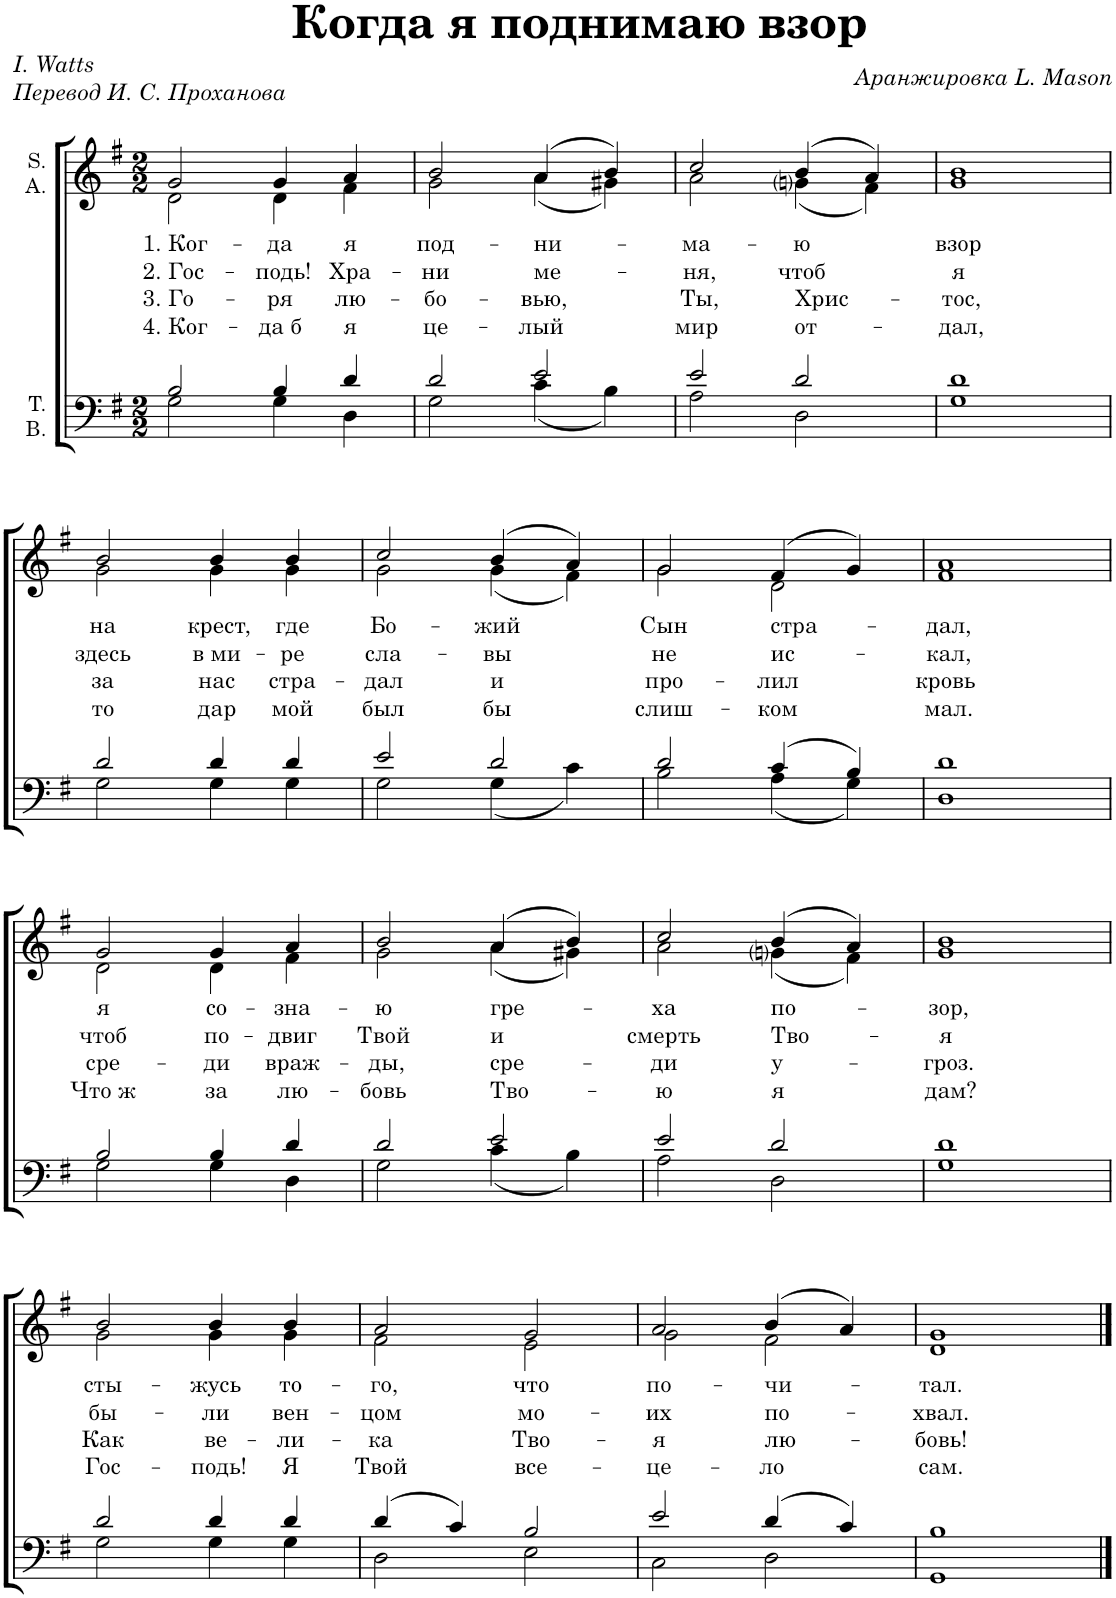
**kern	**kern	**text	**text	**text	**text
*part2	*part1	*part1	*part1	*part1	*part1
*staff2	*staff1	*staff1	*staff1	*staff1	*staff1
*I"T. B.	*I"S. A.	*	*	*	*
*clefF4	*clefG2	*	*	*	*
*k[f#]	*k[f#]	*	*	*	*
*G:	*G:	*	*	*	*
*M2/2	*M2/2	*	*	*	*
=1	=1	=1	=1	=1	=1
*^	*	*	*	*	*
!	!	!	!LO:LY:b	!LO:LY:b	!LO:LY:b	!LO:LY:b
*	*	*^	*	*	*	*
2B/	2G\	2g/	2d\	1. Ког-	2. Гос-	3. Го-	4. Ког-
!	!	!	!	!LO:LY:b	!LO:LY:b	!LO:LY:b	!LO:LY:b
4B/	4G\	4g/	4d\	-да	-подь!	-ря	-да б
!	!	!	!	!LO:LY:b	!LO:LY:b	!LO:LY:b	!LO:LY:b
4d/	4D\	4a/	4f#\	я	Хра-	лю-	я
=2	=2	=2	=2	=2	=2	=2	=2
!	!	!	!	!LO:LY:b	!LO:LY:b	!LO:LY:b	!LO:LY:b
2d/	2G\	2b/	2g\	под-	-ни	-бо-	це-
!	!	!	!	!LO:LY:b	!LO:LY:b	!LO:LY:b	!LO:LY:b
2e/	(4c\	(4a/	(4a\	-ни-	ме-	-вью,	-лый
.	4B\)	4b/)	4g#X\)	.	.	.	.
=3	=3	=3	=3	=3	=3	=3	=3
!	!	!	!	!LO:LY:b	!LO:LY:b	!LO:LY:b	!LO:LY:b
2e/	2A\	2cc/	2a\	-ма-	-ня,	Ты,	мир
!	!	!	!	!LO:LY:b	!LO:LY:b	!LO:LY:b	!LO:LY:b
2d/	2D\	(4b/	(4gni\	-ю	чтоб	Хрис-	от-
.	.	4a/)	4f#\)	.	.	.	.
*v	*v	*	*	*	*	*	*
=4	=4	=4	=4	=4	=4	=4
!	!	!	!LO:LY:b	!LO:LY:b	!LO:LY:b	!LO:LY:b
*	*v	*v	*	*	*	*
1G 1d	1g 1b	взор	я	-тос,	-дал,
!!LO:LB:g=z
=5	=5	=5	=5	=5	=5
*^	*	*	*	*	*
!	!	!	!LO:LY:b	!LO:LY:b	!LO:LY:b	!LO:LY:b
*	*	*^	*	*	*	*
2d/	2G\	2b/	2g\	на	здесь	за	то
!	!	!	!	!LO:LY:b	!LO:LY:b	!LO:LY:b	!LO:LY:b
4d/	4G\	4b/	4g\	крест,	в ми-	нас	дар
!	!	!	!	!LO:LY:b	!LO:LY:b	!LO:LY:b	!LO:LY:b
4d/	4G\	4b/	4g\	где	-ре	стра-	мой
=6	=6	=6	=6	=6	=6	=6	=6
!	!	!	!	!LO:LY:b	!LO:LY:b	!LO:LY:b	!LO:LY:b
2e/	2G\	2cc/	2g\	Бо-	сла-	-дал	был
!	!	!	!	!LO:LY:b	!LO:LY:b	!LO:LY:b	!LO:LY:b
2d/	(4G\	(4b/	(4g\	-жий	-вы	и	бы
.	4c\)	4a/)	4f#\)	.	.	.	.
=7	=7	=7	=7	=7	=7	=7	=7
!	!	!	!	!LO:LY:b	!LO:LY:b	!LO:LY:b	!LO:LY:b
2d/	2B\	2g/	2g\	Сын	не	про-	слиш-
!	!	!	!	!LO:LY:b	!LO:LY:b	!LO:LY:b	!LO:LY:b
(4c/	(4A\	(4f#/	2d\	стра-	ис-	-лил	-ком
4B/)	4G\)	4g/)	.	.	.	.	.
*	*	*v	*v	*	*	*	*
=8	=8	=8	=8	=8	=8	=8
!	!	!	!LO:LY:b	!LO:LY:b	!LO:LY:b	!LO:LY:b
*v	*v	*	*	*	*	*
1D 1d	1f# 1a	-дал,	-кал,	кровь	мал.
!!LO:LB:g=z
=9	=9	=9	=9	=9	=9
*^	*	*	*	*	*
!	!	!	!LO:LY:b	!LO:LY:b	!LO:LY:b	!LO:LY:b
*	*	*^	*	*	*	*
2B/	2G\	2g/	2d\	я	чтоб	сре-	Что ж
!	!	!	!	!LO:LY:b	!LO:LY:b	!LO:LY:b	!LO:LY:b
4B/	4G\	4g/	4d\	со-	по-	-ди	за
!	!	!	!	!LO:LY:b	!LO:LY:b	!LO:LY:b	!LO:LY:b
4d/	4D\	4a/	4f#\	-зна-	-двиг	враж-	лю-
=10	=10	=10	=10	=10	=10	=10	=10
!	!	!	!	!LO:LY:b	!LO:LY:b	!LO:LY:b	!LO:LY:b
2d/	2G\	2b/	2g\	-ю	Твой	-ды,	-бовь
!	!	!	!	!LO:LY:b	!LO:LY:b	!LO:LY:b	!LO:LY:b
2e/	(4c\	(4a/	(4a\	гре-	и	сре-	Тво-
.	4B\)	4b/)	4g#X\)	.	.	.	.
=11	=11	=11	=11	=11	=11	=11	=11
!	!	!	!	!LO:LY:b	!LO:LY:b	!LO:LY:b	!LO:LY:b
2e/	2A\	2cc/	2a\	-ха	смерть	-ди	-ю
!	!	!	!	!LO:LY:b	!LO:LY:b	!LO:LY:b	!LO:LY:b
2d/	2D\	(4b/	(4gni\	по-	Тво-	у-	я
.	.	4a/)	4f#\)	.	.	.	.
*v	*v	*	*	*	*	*	*
=12	=12	=12	=12	=12	=12	=12
!	!	!	!LO:LY:b	!LO:LY:b	!LO:LY:b	!LO:LY:b
*	*v	*v	*	*	*	*
1G 1d	1g 1b	-зор,	-я	-гроз.	дам?
!!LO:LB:g=z
=13	=13	=13	=13	=13	=13
*^	*	*	*	*	*
!	!	!	!LO:LY:b	!LO:LY:b	!LO:LY:b	!LO:LY:b
*	*	*^	*	*	*	*
2d/	2G\	2b/	2g\	сты-	бы-	Как	Гос-
!	!	!	!	!LO:LY:b	!LO:LY:b	!LO:LY:b	!LO:LY:b
4d/	4G\	4b/	4g\	-жусь	-ли	ве-	-подь!
!	!	!	!	!LO:LY:b	!LO:LY:b	!LO:LY:b	!LO:LY:b
4d/	4G\	4b/	4g\	то-	вен-	-ли-	Я
=14	=14	=14	=14	=14	=14	=14	=14
!	!	!	!	!LO:LY:b	!LO:LY:b	!LO:LY:b	!LO:LY:b
(4d/	2D\	2a/	2f#\	-го,	-цом	-ка	Твой
4c/)	.	.	.	.	.	.	.
!	!	!	!	!LO:LY:b	!LO:LY:b	!LO:LY:b	!LO:LY:b
2B/	2E\	2g/	2e\	что	мо-	Тво-	все-
=15	=15	=15	=15	=15	=15	=15	=15
!	!	!	!	!LO:LY:b	!LO:LY:b	!LO:LY:b	!LO:LY:b
2e/	2C\	2a/	2g\	по-	-их	-я	-це-
!	!	!	!	!LO:LY:b	!LO:LY:b	!LO:LY:b	!LO:LY:b
(4d/	2D\	(4b/	2f#\	-чи-	по-	лю-	-ло
4c/)	.	4a/)	.	.	.	.	.
*v	*v	*	*	*	*	*	*
=16	=16	=16	=16	=16	=16	=16
!	!	!	!LO:LY:b	!LO:LY:b	!LO:LY:b	!LO:LY:b
1GG 1B	1g	1d	-тал.	-хвал.	-бовь!	сам.
*	*v	*v	*	*	*	*
==	==	==	==	==	==
*-	*-	*-	*-	*-	*-
